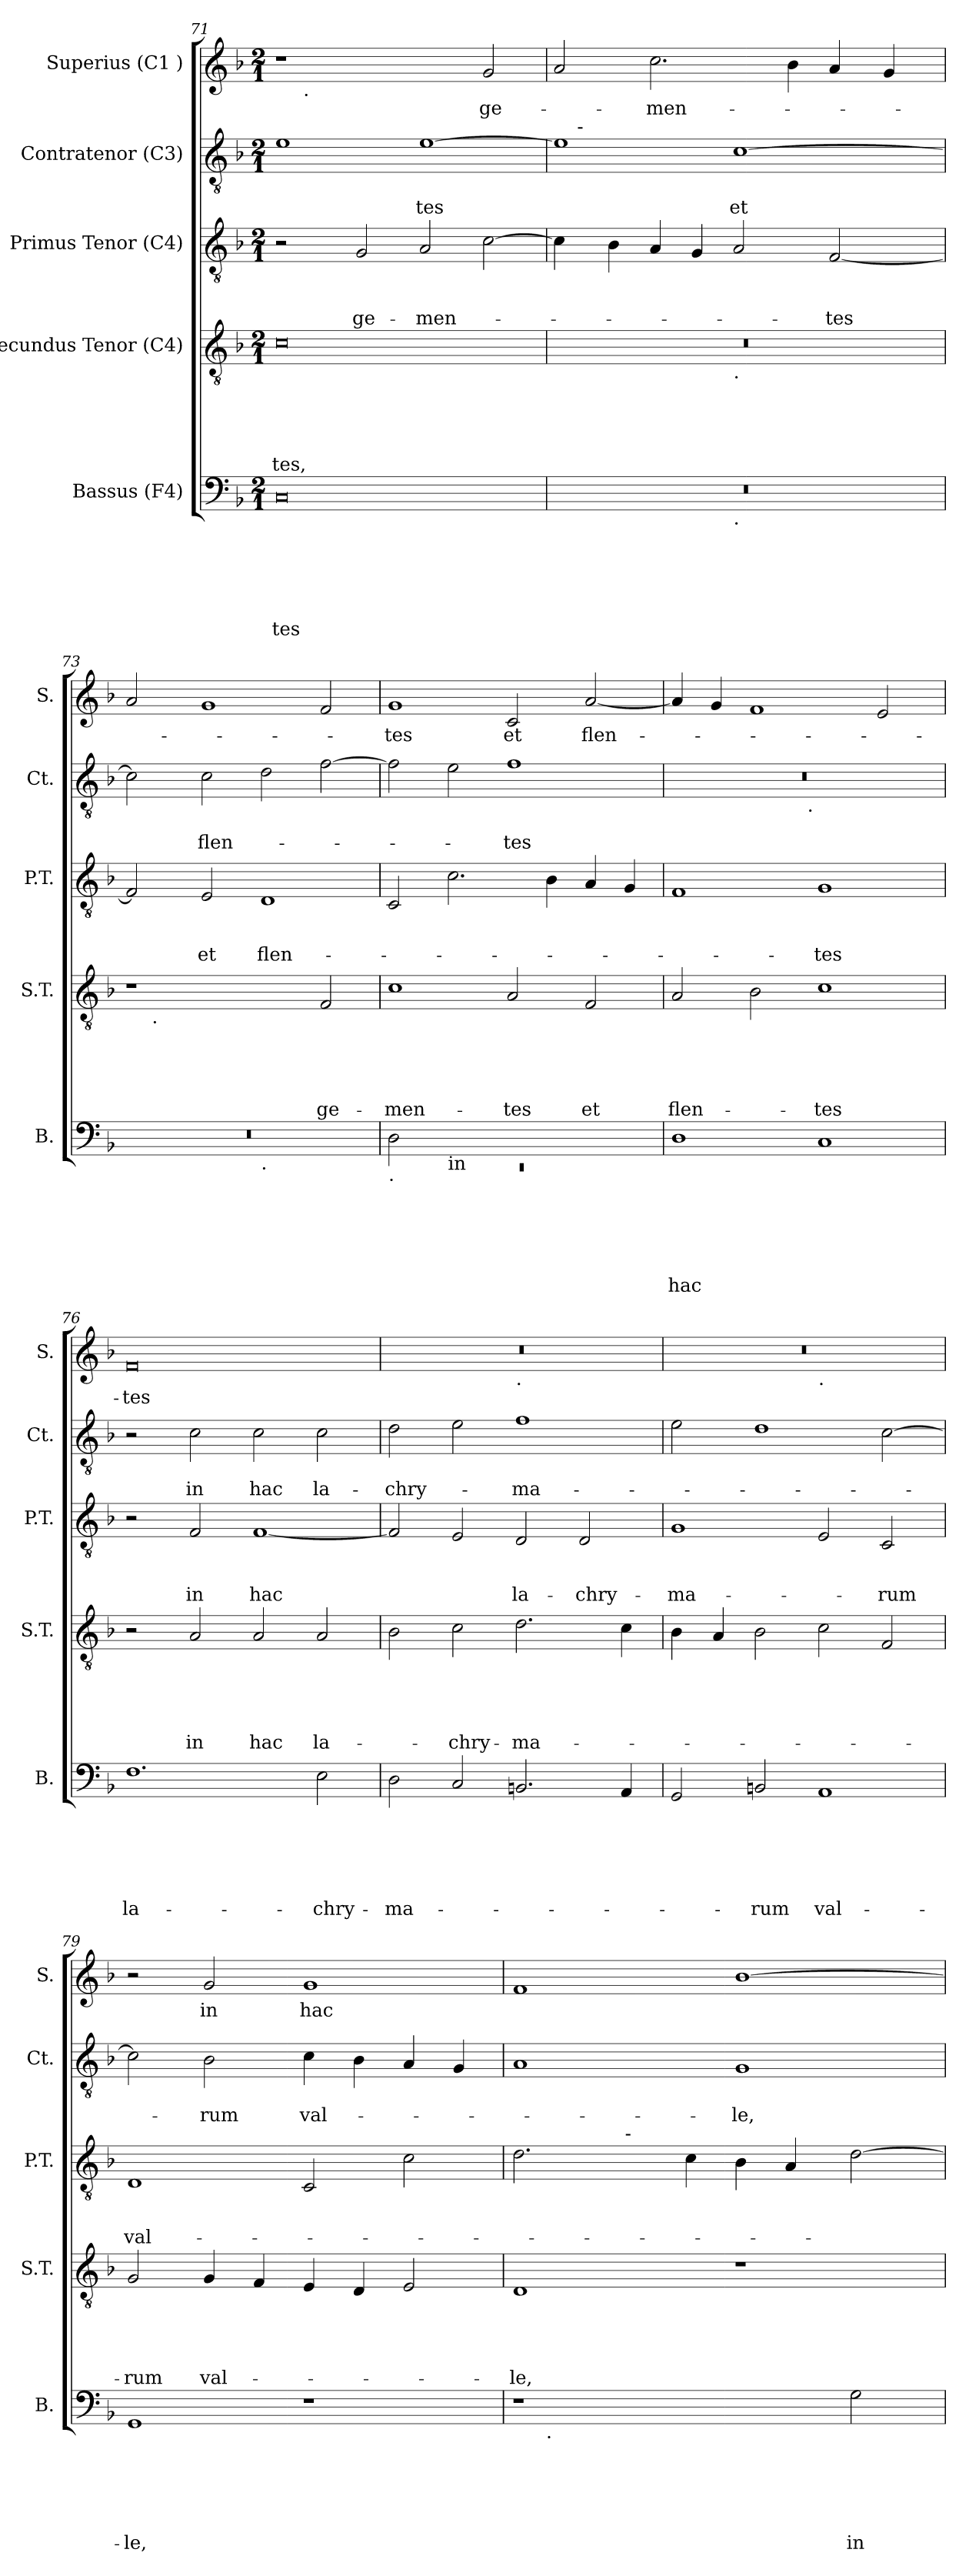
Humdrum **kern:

**kern	**text	**text	**text	**text	**text	**text	**kern	**text	**text	**text	**text	**text	**kern	**text	**text	**text	**kern	**text	**text	**kern	**text
*part5	*part5	*part5	*part5	*part5	*part5	*part5	*part4	*part4	*part4	*part4	*part4	*part4	*part3	*part3	*part3	*part3	*part2	*part2	*part2	*part1	*part1
*staff5	*staff5	*staff5	*staff5	*staff5	*staff5	*staff5	*staff4	*staff4	*staff4	*staff4	*staff4	*staff4	*staff3	*staff3	*staff3	*staff3	*staff2	*staff2	*staff2	*staff1	*staff1
*I"Bassus (F4)	*	*	*	*	*	*	*I"Secundus Tenor (C4)	*	*	*	*	*	*I"Primus Tenor (C4)	*	*	*	*I"Contratenor (C3)	*	*	*I"Superius (C1 )	*
*I'B.	*	*	*	*	*	*	*I'S.T.	*	*	*	*	*	*I'P.T.	*	*	*	*I'Ct.	*	*	*I'S.	*
*clefF4	*	*	*	*	*	*	*clefGv2	*	*	*	*	*	*clefGv2	*	*	*	*clefGv2	*	*	*clefG2	*
*k[b-]	*	*	*	*	*	*	*k[b-]	*	*	*	*	*	*k[b-]	*	*	*	*k[b-]	*	*	*k[b-]	*
*F:	*	*	*	*	*	*	*F:	*	*	*	*	*	*F:	*	*	*	*F:	*	*	*F:	*
*M2/1	*	*	*	*	*	*	*M2/1	*	*	*	*	*	*M2/1	*	*	*	*M2/1	*	*	*M2/1	*
=71	=71	=71	=71	=71	=71	=71	=71	=71	=71	=71	=71	=71	=71	=71	=71	=71	=71	=71	=71	=71	=71
!	!	!	!	!	!	!LO:LY:b:rj	!	!	!	!	!	!LO:LY:b	!	!	!	!	!	!	!	!	!
*	*	*	*	*	*	*	*	*	*	*	*	*	*	*	*	*	*	*	*	*^	*
0C	.	.	.	.	.	tes	0c	.	.	.	.	-tes,	2r	.	.	.	1e	.	.	1r	8ryy	.
!	!	!	!	!	!	!	!	!	!	!	!	!	!	!	!	!	!	!	!	!	!LO:TX:b:t=.	!
.	.	.	.	.	.	.	.	.	.	.	.	.	.	.	.	.	.	.	.	.	1...ryy	.
!	!	!	!	!	!	!	!	!	!	!	!	!	!	!	!	!LO:LY:b	!	!	!	!	!	!
.	.	.	.	.	.	.	.	.	.	.	.	.	2G/	.	.	ge-	.	.	.	.	.	.
!	!	!	!	!	!	!	!	!	!	!	!	!	!	!	!	!LO:LY:b	!	!	!LO:LY:b	!	!	!
.	.	.	.	.	.	.	.	.	.	.	.	.	2A/	.	.	-men-	[<1e	.	-tes	2ryy	.	.
!	!	!	!	!	!	!	!	!	!	!	!	!	!	!	!	!	!	!	!	!	!	!LO:LY:b
.	.	.	.	.	.	.	.	.	.	.	.	.	[<2c\	.	.	.	.	.	.	2g/	.	ge-
!!LO:PB:g=z
=72	=72	=72	=72	=72	=72	=72	=72	=72	=72	=72	=72	=72	=72	=72	=72	=72	=72	=72	=72	=72	=72	=72
!	!	!	!	!	!	!	!	!	!	!	!	!	!	!	!	!	!	!	!	!LO:TX:b:t=1 0	!	!
*^	*	*	*	*	*	*	*^	*	*	*	*	*	*	*	*	*	*^	*	*	*v	*v	*
0r	1ryy	.	.	.	.	.	.	0r	1ryy	.	.	.	.	.	4c\]	.	.	.	1e]	16.ryy	.	.	2a/	.
!	!	!	!	!	!	!	!	!	!	!	!	!	!	!	!	!	!	!	!	!LO:TX:a:t=-	!	!	!	!
.	.	.	.	.	.	.	.	.	.	.	.	.	.	.	.	.	.	.	.	1ryy	.	.	.	.
.	.	.	.	.	.	.	.	.	.	.	.	.	.	.	4B-\	.	.	.	.	.	.	.	.	.
!	!	!	!	!	!	!	!	!	!	!	!	!	!	!	!	!	!	!	!	!	!	!	!	!LO:LY:b
.	.	.	.	.	.	.	.	.	.	.	.	.	.	.	4A/	.	.	.	.	.	.	.	2.cc\	-men-
.	.	.	.	.	.	.	.	.	.	.	.	.	.	.	4G/	.	.	.	.	.	.	.	.	.
!	!	!	!	!	!	!	!	!	!LO:TX:b:t=.	!	!	!	!	!	!	!	!	!	!	!	!	!	!	!
!	!LO:TX:b:t=.	!	!	!	!	!	!	!	!	!	!	!	!	!	!	!	!	!	!	!	!	!	!	!
!	!	!	!	!	!	!	!	!	!	!	!	!	!	!	!	!	!	!	!	!	!	!LO:LY:b	!	!
.	1ryy	.	.	.	.	.	.	.	1ryy	.	.	.	.	.	2A/	.	.	.	[>1c	.	.	et	.	.
.	.	.	.	.	.	.	.	.	.	.	.	.	.	.	.	.	.	.	.	2ryy	.	.	.	.
.	.	.	.	.	.	.	.	.	.	.	.	.	.	.	.	.	.	.	.	.	.	.	4b-\	.
!	!	!	!	!	!	!	!	!	!	!	!	!	!	!	!	!	!	!LO:LY:b	!	!	!	!	!	!
.	.	.	.	.	.	.	.	.	.	.	.	.	.	.	[<2F/	.	.	-tes	.	.	.	.	4a/	.
.	.	.	.	.	.	.	.	.	.	.	.	.	.	.	.	.	.	.	.	4ryy	.	.	.	.
.	.	.	.	.	.	.	.	.	.	.	.	.	.	.	.	.	.	.	.	.	.	.	4g/	.
.	.	.	.	.	.	.	.	.	.	.	.	.	.	.	.	.	.	.	.	8ryy	.	.	.	.
.	.	.	.	.	.	.	.	.	.	.	.	.	.	.	.	.	.	.	.	32ryy	.	.	.	.
*	*	*	*	*	*	*	*	*	*	*	*	*	*	*	*	*	*	*	*v	*v	*	*	*	*
=73	=73	=73	=73	=73	=73	=73	=73	=73	=73	=73	=73	=73	=73	=73	=73	=73	=73	=73	=73	=73	=73	=73	=73
0r	1ryy	.	.	.	.	.	.	1r	8ryy	.	.	.	.	.	2F/]	.	.	.	2c\]	.	.	2a/	.
!	!	!	!	!	!	!	!	!	!LO:TX:b:t=.	!	!	!	!	!	!	!	!	!	!	!	!	!	!
.	.	.	.	.	.	.	.	.	1...ryy	.	.	.	.	.	.	.	.	.	.	.	.	.	.
!	!	!	!	!	!	!	!	!	!	!	!	!	!	!	!	!	!	!LO:LY:b	!	!	!LO:LY:b	!	!
.	.	.	.	.	.	.	.	.	.	.	.	.	.	.	2E/	.	.	et	2c\	.	flen-	1g	.
!	!LO:TX:b:t=.	!	!	!	!	!	!	!	!	!	!	!	!	!	!	!	!	!	!	!	!	!	!
!	!	!	!	!	!	!	!	!	!	!	!	!	!	!	!	!	!	!LO:LY:b	!	!	!	!	!
.	1ryy	.	.	.	.	.	.	2ryy	.	.	.	.	.	.	1D	.	.	flen-	2d\	.	.	.	.
!	!	!	!	!	!	!	!	!	!	!	!	!	!	!LO:LY:b	!	!	!	!	!	!	!	!	!
.	.	.	.	.	.	.	.	2F/	.	.	.	.	.	ge-	.	.	.	.	[>2f\	.	.	2f/	.
=74	=74	=74	=74	=74	=74	=74	=74	=74	=74	=74	=74	=74	=74	=74	=74	=74	=74	=74	=74	=74	=74	=74	=74
!LO:TX:b:t=.	!	!	!	!	!	!	!	!	!	!	!	!	!	!	!	!	!	!	!	!	!	!	!
!	!LO:N:vis=1	!	!	!	!	!	!	!	!	!	!	!	!	!LO:LY:b	!	!	!	!	!	!	!	!	!LO:LY:b
*	*^	*	*	*	*	*	*	*v	*v	*	*	*	*	*	*	*	*	*	*	*	*	*	*
2ryy	0rEE	2D\	.	.	.	.	.	.	1c	.	.	.	.	-men-	2C/	.	.	.	2f\]	.	.	1g	-tes
!LO:TX:b:t=in	!	!	!	!	!	!	!	!	!	!	!	!	!	!	!	!	!	!	!	!	!	!	!
1.ryy	.	1.ryy	.	.	.	.	.	.	.	.	.	.	.	.	2.c\	.	.	.	2e\	.	.	.	.
!	!	!	!	!	!	!	!	!	!	!	!	!	!	!LO:LY:b	!	!	!	!	!	!	!LO:LY:b	!	!LO:LY:b
.	.	.	.	.	.	.	.	.	2A/	.	.	.	.	-tes	.	.	.	.	1f	.	-tes	2c/	et
.	.	.	.	.	.	.	.	.	.	.	.	.	.	.	4B-\	.	.	.	.	.	.	.	.
!	!	!	!	!	!	!	!	!	!	!	!	!	!	!LO:LY:b	!	!	!	!	!	!	!	!	!LO:LY:b
.	.	.	.	.	.	.	.	.	2F/	.	.	.	.	et	4A/	.	.	.	.	.	.	[<2a/	flen-
.	.	.	.	.	.	.	.	.	.	.	.	.	.	.	4G/	.	.	.	.	.	.	.	.
*v	*v	*v	*	*	*	*	*	*	*	*	*	*	*	*	*	*	*	*	*	*	*	*	*
=75	=75	=75	=75	=75	=75	=75	=75	=75	=75	=75	=75	=75	=75	=75	=75	=75	=75	=75	=75	=75	=75
!	!	!	!	!	!	!LO:LY:b	!	!	!	!	!	!LO:LY:b	!	!	!	!	!	!	!	!	!
*	*	*	*	*	*	*	*	*	*	*	*	*	*	*	*	*	*^	*	*	*	*
1D	.	.	.	.	.	hac	2A/	.	.	.	.	flen-	1F	.	.	.	0r	2ryy	.	.	4a/]	.
.	.	.	.	.	.	.	.	.	.	.	.	.	.	.	.	.	.	.	.	.	4g/	.
.	.	.	.	.	.	.	2B-\	.	.	.	.	.	.	.	.	.	.	4...ryy	.	.	1f	.
!	!	!	!	!	!	!	!	!	!	!	!	!	!	!	!	!	!	!LO:TX:b:t=.	!	!	!	!
.	.	.	.	.	.	.	.	.	.	.	.	.	.	.	.	.	.	1ryy	.	.	.	.
!	!	!	!	!	!	!	!	!	!	!	!	!LO:LY:b	!	!	!	!LO:LY:b	!	!	!	!	!	!
1C	.	.	.	.	.	.	1c	.	.	.	.	-tes	1G	.	.	-tes	.	.	.	.	.	.
.	.	.	.	.	.	.	.	.	.	.	.	.	.	.	.	.	.	.	.	.	2e/	.
.	.	.	.	.	.	.	.	.	.	.	.	.	.	.	.	.	.	32ryy	.	.	.	.
!!LO:LB:g=z
=76	=76	=76	=76	=76	=76	=76	=76	=76	=76	=76	=76	=76	=76	=76	=76	=76	=76	=76	=76	=76	=76	=76
!	!	!	!	!	!	!LO:LY:b	!	!	!	!	!	!	!	!	!	!	!	!	!	!	!	!LO:LY:b:rj
*	*	*	*	*	*	*	*	*	*	*	*	*	*	*	*	*	*v	*v	*	*	*	*
1.F	.	.	.	.	.	la-	2r	.	.	.	.	.	2r	.	.	.	2r	.	.	0f	-tes
!	!	!	!	!	!	!	!	!	!	!	!	!LO:LY:b	!	!	!	!LO:LY:b	!	!	!LO:LY:b	!	!
.	.	.	.	.	.	.	2A/	.	.	.	.	in	2F/	.	.	in	2c\	.	in	.	.
!	!	!	!	!	!	!	!	!	!	!	!	!LO:LY:b	!	!	!	!LO:LY:b	!	!	!LO:LY:b	!	!
.	.	.	.	.	.	.	2A/	.	.	.	.	hac	[<1F	.	.	hac	2c\	.	hac	.	.
!	!	!	!	!	!	!LO:LY:b	!	!	!	!	!	!LO:LY:b	!	!	!	!	!	!	!LO:LY:b	!	!
2E\	.	.	.	.	.	-chry-	2A/	.	.	.	.	la-	.	.	.	.	2c\	.	la-	.	.
=77	=77	=77	=77	=77	=77	=77	=77	=77	=77	=77	=77	=77	=77	=77	=77	=77	=77	=77	=77	=77	=77
!	!	!	!	!	!	!LO:LY:b	!	!	!	!	!	!	!	!	!	!	!	!	!LO:LY:b	!	!
*	*	*	*	*	*	*	*	*	*	*	*	*	*	*	*	*	*	*	*	*^	*
2D\	.	.	.	.	.	-ma-	2B-\	.	.	.	.	.	2F/]	.	.	.	2d\	.	-chry-	0r	1ryy	.
!	!	!	!	!	!	!	!	!	!	!	!	!LO:LY:b	!	!	!	!	!	!	!	!	!	!
2C/	.	.	.	.	.	.	2c\	.	.	.	.	-chry-	2E/	.	.	.	2e\	.	.	.	.	.
!	!	!	!	!	!	!	!	!	!	!	!	!	!	!	!	!	!	!	!	!	!LO:TX:b:t=.	!
!	!	!	!	!	!	!	!	!	!	!	!	!LO:LY:b	!	!	!	!LO:LY:b	!	!	!LO:LY:b	!	!	!
2.BBn/	.	.	.	.	.	.	2.d\	.	.	.	.	-ma-	2D/	.	.	la-	1f	.	-ma-	.	1ryy	.
!	!	!	!	!	!	!	!	!	!	!	!	!	!	!	!	!LO:LY:b	!	!	!	!	!	!
.	.	.	.	.	.	.	.	.	.	.	.	.	2D/	.	.	-chry-	.	.	.	.	.	.
4AA/	.	.	.	.	.	.	4c\	.	.	.	.	.	.	.	.	.	.	.	.	.	.	.
=78	=78	=78	=78	=78	=78	=78	=78	=78	=78	=78	=78	=78	=78	=78	=78	=78	=78	=78	=78	=78	=78	=78
!	!	!	!	!	!	!	!	!	!	!	!	!	!	!	!	!LO:LY:b	!	!	!	!	!	!
2GG/	.	.	.	.	.	.	4B-\	.	.	.	.	.	1G	.	.	-ma-	2e\	.	.	0r	1ryy	.
.	.	.	.	.	.	.	4A/	.	.	.	.	.	.	.	.	.	.	.	.	.	.	.
!	!	!	!	!	!	!LO:LY:b	!	!	!	!	!	!	!	!	!	!	!	!	!	!	!	!
2BBn/	.	.	.	.	.	-rum	2B-\	.	.	.	.	.	.	.	.	.	1d	.	.	.	.	.
!	!	!	!	!	!	!	!	!	!	!	!	!	!	!	!	!	!	!	!	!	!LO:TX:b:t=.	!
!	!	!	!	!	!	!LO:LY:b	!	!	!	!	!	!	!	!	!	!	!	!	!	!	!	!
1AA	.	.	.	.	.	val-	2c\	.	.	.	.	.	2E/	.	.	.	.	.	.	.	1ryy	.
!	!	!	!	!	!	!	!	!	!	!	!	!	!	!	!	!LO:LY:b	!	!	!	!	!	!
.	.	.	.	.	.	.	2F/	.	.	.	.	.	2C/	.	.	-rum	[>2c\	.	.	.	.	.
=79	=79	=79	=79	=79	=79	=79	=79	=79	=79	=79	=79	=79	=79	=79	=79	=79	=79	=79	=79	=79	=79	=79
!	!	!	!	!	!	!LO:LY:b	!	!	!	!	!	!LO:LY:b	!	!	!	!LO:LY:b	!	!	!	!	!	!
*	*	*	*	*	*	*	*	*	*	*	*	*	*	*	*	*	*	*	*	*v	*v	*
1GG	.	.	.	.	.	-le,	2G/	.	.	.	.	-rum	1D	.	.	val-	2c\]	.	.	2r	.
!	!	!	!	!	!	!	!	!	!	!	!	!LO:LY:b	!	!	!	!	!	!	!LO:LY:b	!	!LO:LY:b
.	.	.	.	.	.	.	4G/	.	.	.	.	val-	.	.	.	.	2B-\	.	-rum	2g/	in
.	.	.	.	.	.	.	4F/	.	.	.	.	.	.	.	.	.	.	.	.	.	.
!	!	!	!	!	!	!	!	!	!	!	!	!	!	!	!	!	!	!	!LO:LY:b	!	!LO:LY:b
1r	.	.	.	.	.	.	4E/	.	.	.	.	.	2C/	.	.	.	4c\	.	val-	1g	hac
.	.	.	.	.	.	.	4D/	.	.	.	.	.	.	.	.	.	4B-\	.	.	.	.
.	.	.	.	.	.	.	2E/	.	.	.	.	.	2c\	.	.	.	4A/	.	.	.	.
.	.	.	.	.	.	.	.	.	.	.	.	.	.	.	.	.	4G/	.	.	.	.
!!LO:PB:g=z
=80	=80	=80	=80	=80	=80	=80	=80	=80	=80	=80	=80	=80	=80	=80	=80	=80	=80	=80	=80	=80	=80
!	!	!	!	!	!	!	!	!	!	!	!	!LO:LY:b	!	!	!	!	!	!	!	!	!
*^	*	*	*	*	*	*	*	*	*	*	*	*	*^	*	*	*	*	*	*	*	*
1r	8ryy	.	.	.	.	.	.	1D	.	.	.	.	-le,	2.d\	4ryy	.	.	.	1A	.	.	1f	.
!	!LO:TX:b:t=.	!	!	!	!	!	!	!	!	!	!	!	!	!	!	!	!	!	!	!	!	!	!
.	1...ryy	.	.	.	.	.	.	.	.	.	.	.	.	.	.	.	.	.	.	.	.	.	.
.	.	.	.	.	.	.	.	.	.	.	.	.	.	.	8ryy	.	.	.	.	.	.	.	.
.	.	.	.	.	.	.	.	.	.	.	.	.	.	.	32ryy	.	.	.	.	.	.	.	.
!	!	!	!	!	!	!	!	!	!	!	!	!	!	!	!LO:TX:a:t=-	!	!	!	!	!	!	!	!
.	.	.	.	.	.	.	.	.	.	.	.	.	.	.	1ryy	.	.	.	.	.	.	.	.
.	.	.	.	.	.	.	.	.	.	.	.	.	.	4c\	.	.	.	.	.	.	.	.	.
!	!	!	!	!	!	!	!	!	!	!	!	!	!	!	!	!	!	!	!	!	!LO:LY:b	!	!
2ryy	.	.	.	.	.	.	.	1r	.	.	.	.	.	4B-\	.	.	.	.	1G	.	-le,	[>1b-	.
.	.	.	.	.	.	.	.	.	.	.	.	.	.	4A/	.	.	.	.	.	.	.	.	.
.	.	.	.	.	.	.	.	.	.	.	.	.	.	.	2ryy	.	.	.	.	.	.	.	.
!	!	!	!	!	!	!	!LO:LY:b	!	!	!	!	!	!	!	!	!	!	!	!	!	!	!	!
2G\	.	.	.	.	.	.	in	.	.	.	.	.	.	[>2d\	.	.	.	.	.	.	.	.	.
.	.	.	.	.	.	.	.	.	.	.	.	.	.	.	16.ryy	.	.	.	.	.	.	.	.
*v	*v	*	*	*	*	*	*	*	*	*	*	*	*	*v	*v	*	*	*	*	*	*	*	*
=	=	=	=	=	=	=	=	=	=	=	=	=	=	=	=	=	=	=	=	=	=
*-	*-	*-	*-	*-	*-	*-	*-	*-	*-	*-	*-	*-	*-	*-	*-	*-	*-	*-	*-	*-	*-
